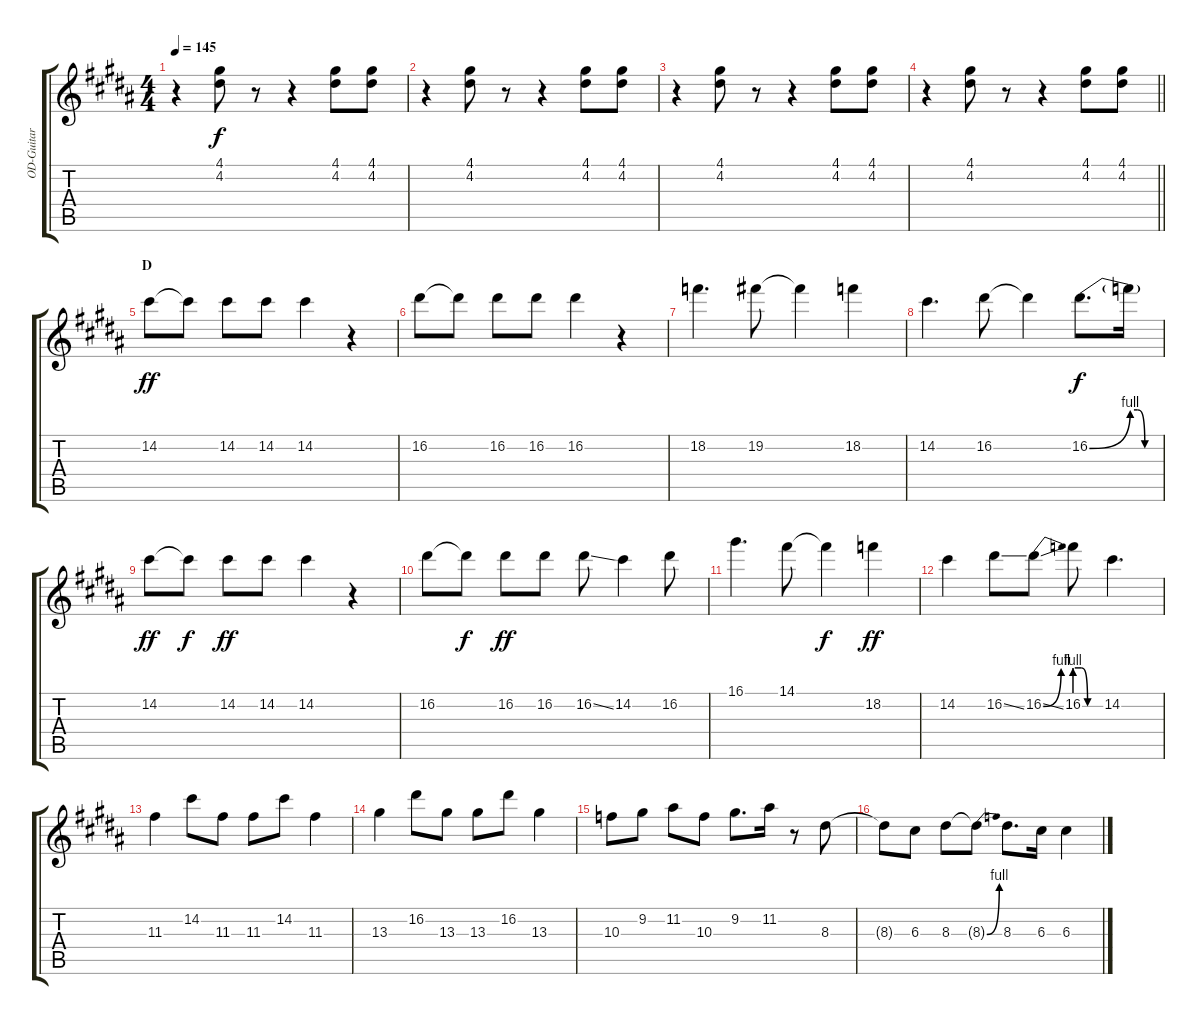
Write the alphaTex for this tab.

\track ("OD-Guitar" "OD-Guitar") {instrument overdrivenguitar}
\staff {score tabs}
\tuning (E4 B3 G3 D3 A2 E2) {hide}
\ts (4 4)
\tempo 145
\clef g2
\ks b
r.4{dy f} (4.1 4.2).8 r.8 r.4 (4.1 4.2).8 (4.1 4.2).8 |
r.4 (4.1 4.2).8 r.8 r.4 (4.1 4.2).8 (4.1 4.2).8 |
r.4 (4.1 4.2).8 r.8 r.4 (4.1 4.2).8 (4.1 4.2).8 |
\barLineRight lightlight
r.4 (4.1 4.2).8 r.8 r.4 (4.1 4.2).8 (4.1 4.2).8 |
\section ("" "D")
14.2.8{dy ff} 14.2{t}.8 14.2.8 14.2.8 14.2.4 r.4 |
16.2.8 16.2{t}.8 16.2.8 16.2.8 16.2.4 r.4 |
18.2.4{d} 19.2.8 19.2{t}.4 18.2.4 |
14.2.4{d} 16.2.8 16.2{t}.4 16.2{be (bend 0 0 60 4)}.8{d dy f} 16.2{be (custom 0 4 15 4 30 0 60 0) t}.16 |
14.2.8{dy ff} 14.2{t}.8{dy f} 14.2.8{dy ff} 14.2.8 14.2.4 r.4 |
16.2.8 16.2{t}.8{dy f} 16.2.8{dy ff} 16.2.8 16.2{ss}.8 14.2.4 16.2.8 |
16.1.4{d} 14.1.8 14.1{t}.4{dy f} 18.2.4{dy ff} |
14.2.4 16.2{ss}.8 16.2{be (bend 0 0 60 4) ss}.8 16.2{be (custom 0 4 15 4 30 0 60 0)}.8 14.2.4{d} |
11.3.4 14.2.8 11.3.8 11.3.8 14.2.8 11.3.4 |
13.3.4 16.2.8 13.3.8 13.3.8 16.2.8 13.3.4 |
10.3.8 9.2.8 11.2.8 10.3.8 9.2.8{d} 11.2.16 r.8 8.3.8 |
8.3{t}.8 6.3.8 8.3.8 8.3{be (bend 0 0 60 4) t}.8 8.3.8{d} 6.3.16 6.3.4
